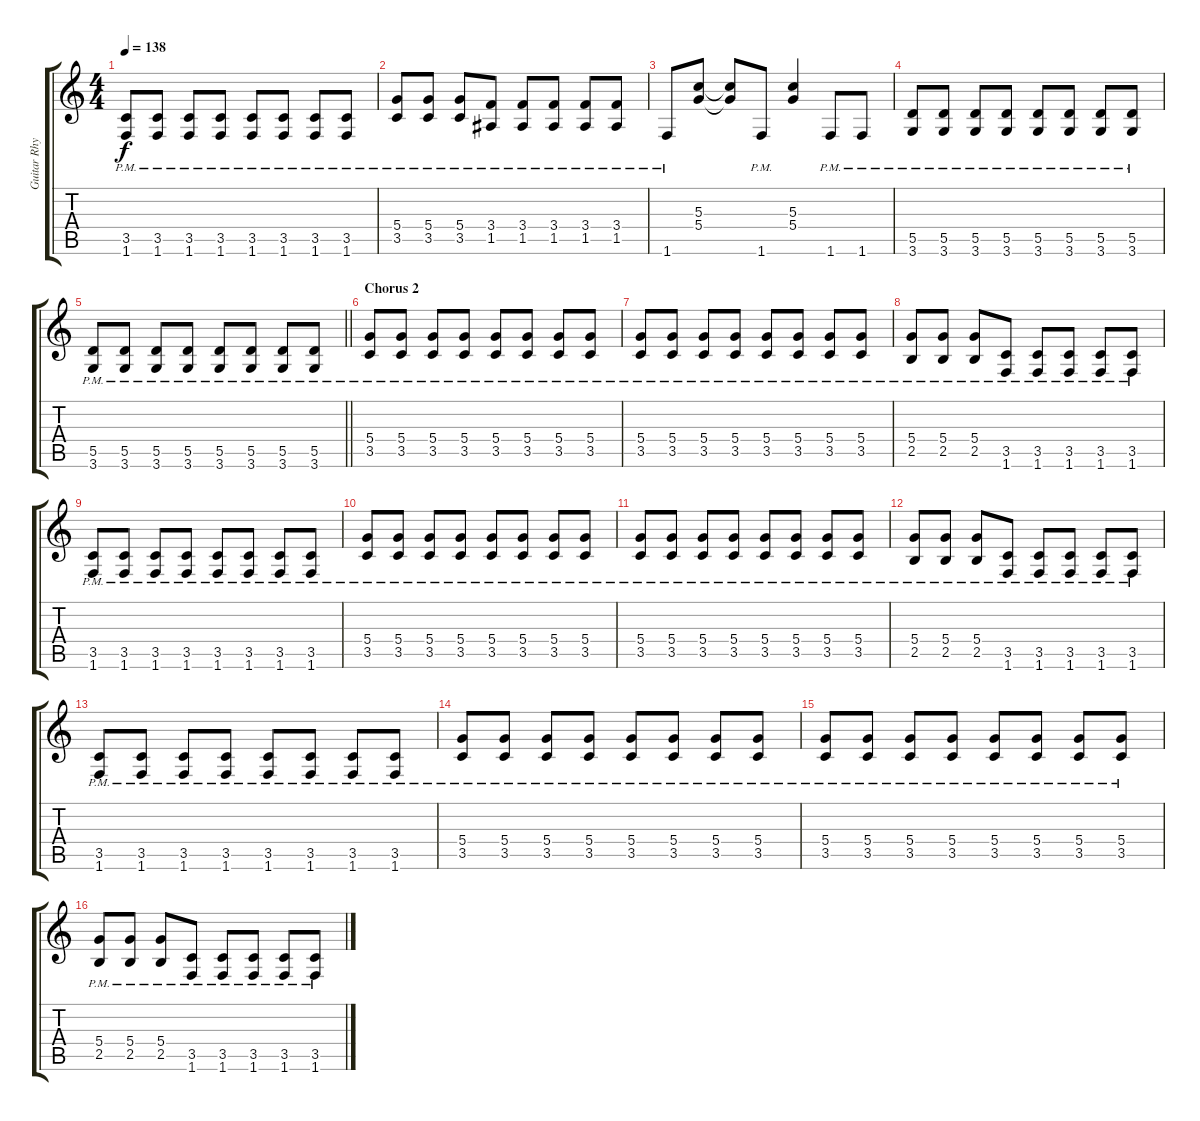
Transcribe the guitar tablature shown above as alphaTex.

\track ("Guitar Rhythm" "Guitar Rhy") {instrument overdrivenguitar}
\staff {score tabs}
\tuning (E4 B3 G3 D3 A2 E2) {hide}
\ts (4 4)
\tempo 138
\clef g2
\ks c
(3.5{pm} 1.6{pm}).8{dy f} (3.5{pm} 1.6{pm}).8 (3.5{pm} 1.6{pm}).8 (3.5{pm} 1.6{pm}).8 (3.5{pm} 1.6{pm}).8 (3.5{pm} 1.6{pm}).8 (3.5{pm} 1.6{pm}).8 (3.5{pm} 1.6{pm}).8 |
(5.4{pm} 3.5{pm}).8 (5.4{pm} 3.5{pm}).8 (5.4{pm} 3.5{pm}).8 (3.4{pm} 1.5{pm}).8 (3.4{pm} 1.5{pm}).8 (3.4{pm} 1.5{pm}).8 (3.4{pm} 1.5{pm}).8 (3.4{pm} 1.5{pm}).8 |
1.6{pm}.8 (5.3 5.4).8 (5.3{t} 5.4{t}).8 1.6{pm}.8 (5.3 5.4).4 1.6{pm}.8 1.6{pm}.8 |
(5.5{pm} 3.6{pm}).8 (5.5{pm} 3.6{pm}).8 (5.5{pm} 3.6{pm}).8 (5.5{pm} 3.6{pm}).8 (5.5{pm} 3.6{pm}).8 (5.5{pm} 3.6{pm}).8 (5.5{pm} 3.6{pm}).8 (5.5{pm} 3.6{pm}).8 |
\barLineRight lightlight
(5.5{pm} 3.6{pm}).8 (5.5{pm} 3.6{pm}).8 (5.5{pm} 3.6{pm}).8 (5.5{pm} 3.6{pm}).8 (5.5{pm} 3.6{pm}).8 (5.5{pm} 3.6{pm}).8 (5.5{pm} 3.6{pm}).8 (5.5{pm} 3.6{pm}).8 |
\section ("" "Chorus 2")
(5.4{pm} 3.5{pm}).8 (5.4{pm} 3.5{pm}).8 (5.4{pm} 3.5{pm}).8 (5.4{pm} 3.5{pm}).8 (5.4{pm} 3.5{pm}).8 (5.4{pm} 3.5{pm}).8 (5.4{pm} 3.5{pm}).8 (5.4{pm} 3.5{pm}).8 |
(5.4{pm} 3.5{pm}).8 (5.4{pm} 3.5{pm}).8 (5.4{pm} 3.5{pm}).8 (5.4{pm} 3.5{pm}).8 (5.4{pm} 3.5{pm}).8 (5.4{pm} 3.5{pm}).8 (5.4{pm} 3.5{pm}).8 (5.4{pm} 3.5{pm}).8 |
(5.4{pm} 2.5{pm}).8 (5.4{pm} 2.5{pm}).8 (5.4{pm} 2.5{pm}).8 (3.5{pm} 1.6{pm}).8 (3.5{pm} 1.6{pm}).8 (3.5{pm} 1.6{pm}).8 (3.5{pm} 1.6{pm}).8 (3.5{pm} 1.6{pm}).8 |
(3.5{pm} 1.6{pm}).8 (3.5{pm} 1.6{pm}).8 (3.5{pm} 1.6{pm}).8 (3.5{pm} 1.6{pm}).8 (3.5{pm} 1.6{pm}).8 (3.5{pm} 1.6{pm}).8 (3.5{pm} 1.6{pm}).8 (3.5{pm} 1.6{pm}).8 |
(5.4{pm} 3.5{pm}).8 (5.4{pm} 3.5{pm}).8 (5.4{pm} 3.5{pm}).8 (5.4{pm} 3.5{pm}).8 (5.4{pm} 3.5{pm}).8 (5.4{pm} 3.5{pm}).8 (5.4{pm} 3.5{pm}).8 (5.4{pm} 3.5{pm}).8 |
(5.4{pm} 3.5{pm}).8 (5.4{pm} 3.5{pm}).8 (5.4{pm} 3.5{pm}).8 (5.4{pm} 3.5{pm}).8 (5.4{pm} 3.5{pm}).8 (5.4{pm} 3.5{pm}).8 (5.4{pm} 3.5{pm}).8 (5.4{pm} 3.5{pm}).8 |
(5.4{pm} 2.5{pm}).8 (5.4{pm} 2.5{pm}).8 (5.4{pm} 2.5{pm}).8 (3.5{pm} 1.6{pm}).8 (3.5{pm} 1.6{pm}).8 (3.5{pm} 1.6{pm}).8 (3.5{pm} 1.6{pm}).8 (3.5{pm} 1.6{pm}).8 |
(3.5{pm} 1.6{pm}).8 (3.5{pm} 1.6{pm}).8 (3.5{pm} 1.6{pm}).8 (3.5{pm} 1.6{pm}).8 (3.5{pm} 1.6{pm}).8 (3.5{pm} 1.6{pm}).8 (3.5{pm} 1.6{pm}).8 (3.5{pm} 1.6{pm}).8 |
(5.4{pm} 3.5{pm}).8 (5.4{pm} 3.5{pm}).8 (5.4{pm} 3.5{pm}).8 (5.4{pm} 3.5{pm}).8 (5.4{pm} 3.5{pm}).8 (5.4{pm} 3.5{pm}).8 (5.4{pm} 3.5{pm}).8 (5.4{pm} 3.5{pm}).8 |
(5.4{pm} 3.5{pm}).8 (5.4{pm} 3.5{pm}).8 (5.4{pm} 3.5{pm}).8 (5.4{pm} 3.5{pm}).8 (5.4{pm} 3.5{pm}).8 (5.4{pm} 3.5{pm}).8 (5.4{pm} 3.5{pm}).8 (5.4{pm} 3.5{pm}).8 |
(5.4{pm} 2.5{pm}).8 (5.4{pm} 2.5{pm}).8 (5.4{pm} 2.5{pm}).8 (3.5{pm} 1.6{pm}).8 (3.5{pm} 1.6{pm}).8 (3.5{pm} 1.6{pm}).8 (3.5{pm} 1.6{pm}).8 (3.5{pm} 1.6{pm}).8
